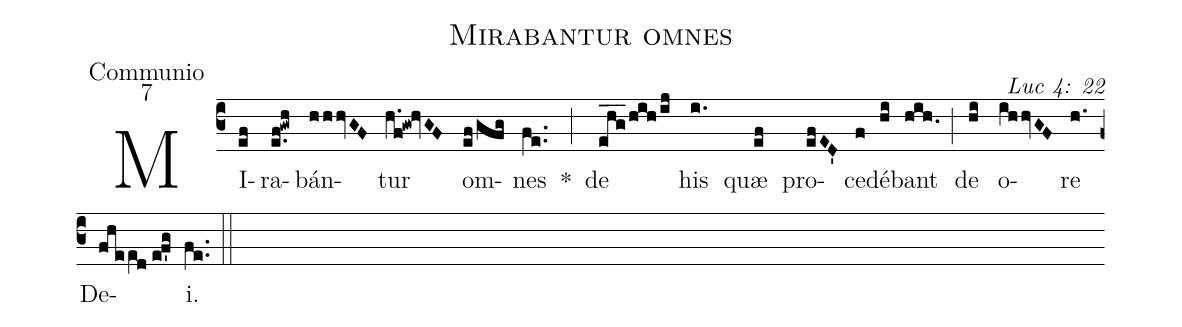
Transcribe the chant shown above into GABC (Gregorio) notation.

name: Mirabantur omnes;
office-part: Communio;
mode: 7;
commentary: Luc 4: 22;
%%
(c3) MI(ef)ra(e.f!gwh)bán(hhhvGF)tur(h.f!gw!hvGF) om(ef/gfg)nes(fe..) *(;) de(ehg___/hih/ij) his(i.) quæ(ef) pro(efED')ce(f)dé(hi)bant(hih.) (;) de(hi) o(ihhvGF)re(h.) De(fhee[ll:1]d//ef'g)i.(fe..) (::)
